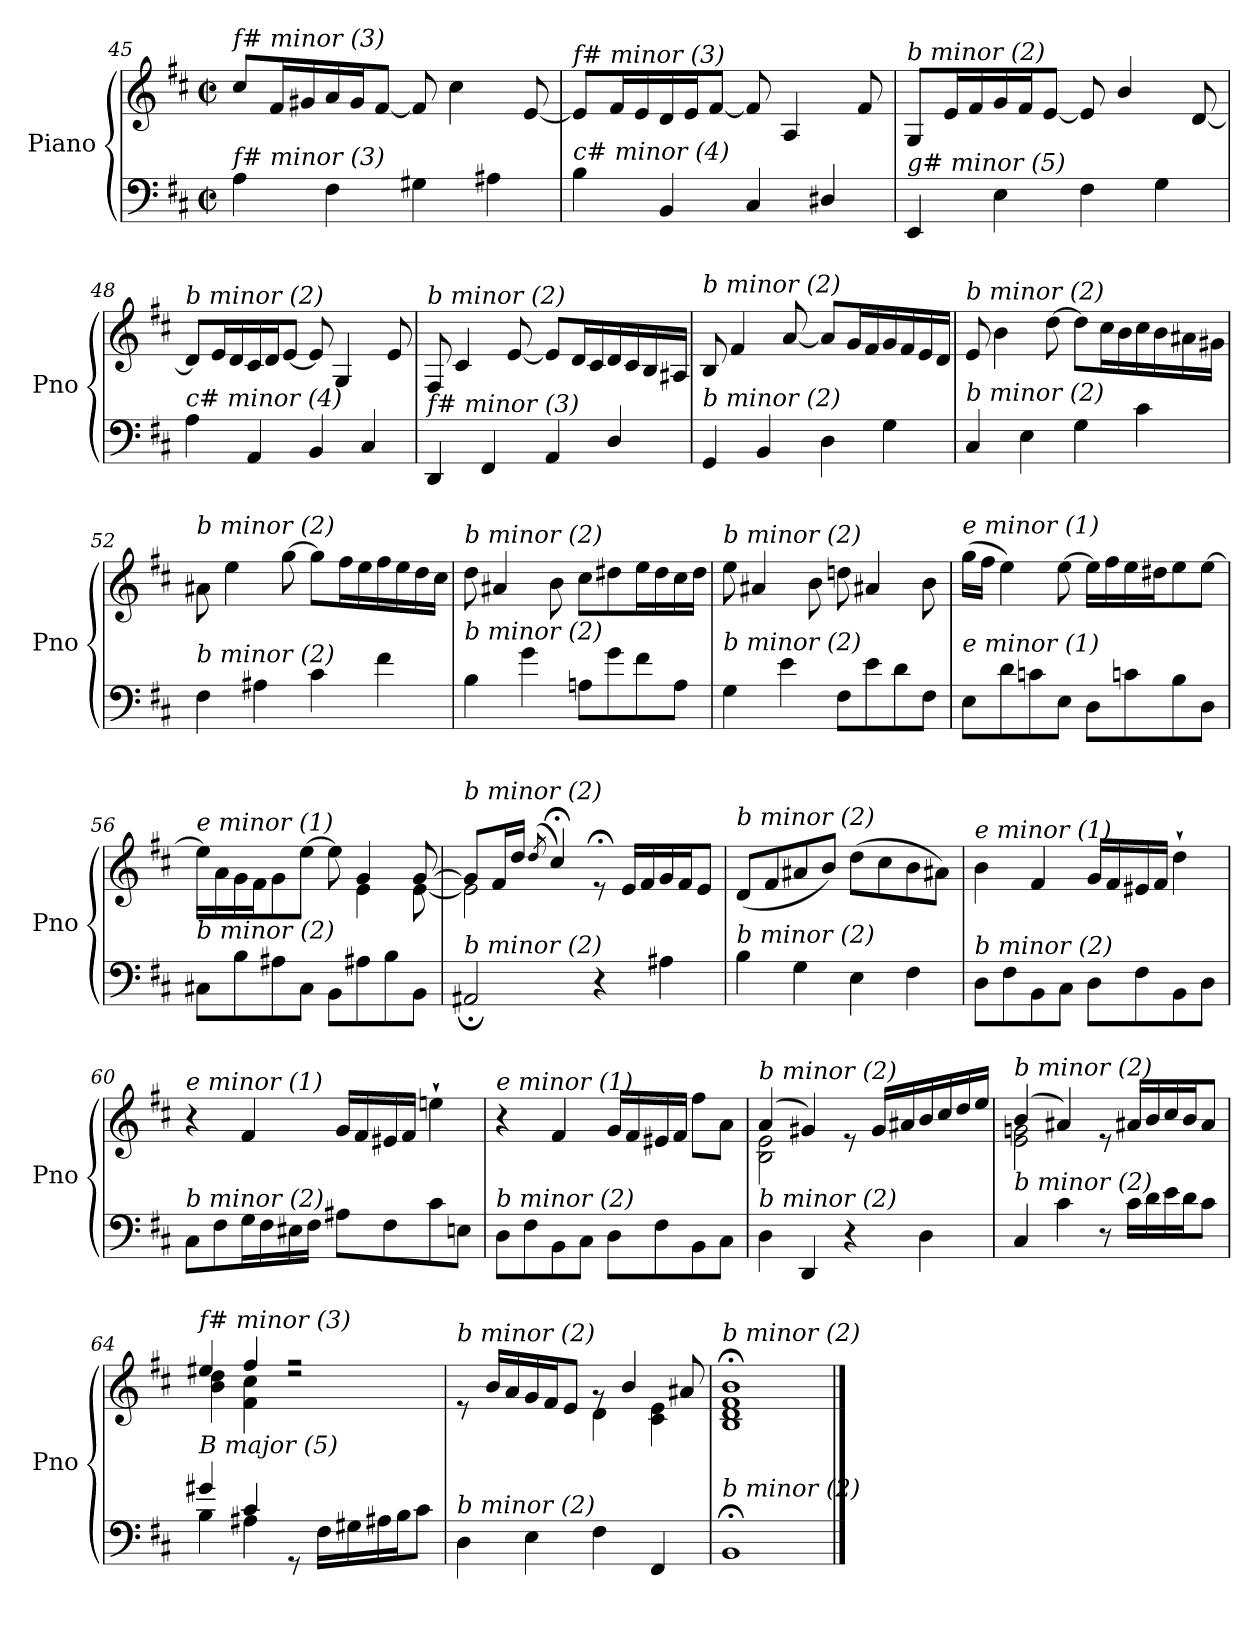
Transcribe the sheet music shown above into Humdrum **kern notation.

**kern	**kern
*part1	*part1
*staff2	*staff1
*I"Piano	*
*I'Pno	*
!!LO:LB:g=z
*clefF4	*clefG2
*k[f#c#]	*k[f#c#]
*M2/2	*M2/2
*met(c|)	*met(c|)
=45	=45
!	!LO:TX:i:t=f# minor (3)
!LO:TX:i:t=f# minor (3)	!
4A\	8cc#/L
.	16f#/L
.	16g#X/
4F#\	16a/
.	16g#/J
.	[8f#/J
4G#X\	8f#/]
.	4cc#\
4A#X\	.
.	[8e/
=46	=46
!	!LO:TX:i:t=f# minor (3)
!LO:TX:i:t=c# minor (4)	!
4B\	8e/L]
.	16f#/L
.	16e/
4BB/	16d/
.	16e/J
.	[8f#/J
4C#/	8f#/]
.	4A/
4D#X/	.
.	8f#/
=47	=47
!	!LO:TX:i:t=b minor (2)
!LO:TX:i:t=g# minor (5)	!
4EE/	8G/L
.	16e/L
.	16f#/
4E\	16g/
.	16f#/J
.	[8e/J
4F#\	8e/]
.	4b/
4G\	.
.	[8d/
=48	=48
!	!LO:TX:i:t=b minor (2)
!LO:TX:i:t=c# minor (4)	!
4A\	8d/L]
.	16e/L
.	16d/
4AA/	16c#/
.	16d/J
.	[8e/J
4BB/	8e/]
.	4G/
4C#/	.
.	8e/
!!LO:PB:g=z
=49	=49
!	!LO:TX:i:t=b minor (2)
!LO:TX:i:t=f# minor (3)	!
4DD/	8F#/
.	4c#/
4FF#/	.
.	[8e/
4AA/	8e/L]
.	16d/L
.	16c#/
4D/	16d/
.	16c#/
.	16B/
.	16A#X/JJ
=50	=50
!	!LO:TX:i:t=b minor (2)
!LO:TX:i:t=b minor (2)	!
4GG/	8B/
.	4f#/
4BB/	.
.	[8a/
4D\	8a/L]
.	16g/L
.	16f#/
4G\	16g/
.	16f#/
.	16e/
.	16d/JJ
=51	=51
!	!LO:TX:i:t=b minor (2)
!LO:TX:i:t=b minor (2)	!
4C#/	8e/
.	4b\
4E\	.
.	[8dd\
4G\	8dd\L]
.	16cc#\L
.	16b\
4c#\	16cc#\
.	16b\
.	16a#X\
.	16g#X\JJ
=52	=52
!	!LO:TX:i:t=b minor (2)
!LO:TX:i:t=b minor (2)	!
4F#\	8a#X\
.	4ee\
4A#X\	.
.	[8gg\
4c#\	8gg\L]
.	16ff#\L
.	16ee\
4f#\	16ff#\
.	16ee\
.	16dd\
.	16cc#\JJ
!!LO:LB:g=z
=53	=53
!	!LO:TX:i:t=b minor (2)
!LO:TX:i:t=b minor (2)	!
4B\	8dd\
.	4a#X/
4g\	.
.	8b\
8An\L	8cc#\L
8g\	8dd#X\
8f#\	16ee\L
.	16dd#\
8A\J	16cc#\
.	16dd#\JJ
=54	=54
!	!LO:TX:i:t=b minor (2)
!LO:TX:i:t=b minor (2)	!
4G\	8ee\
.	4a#X/
4e\	.
.	8b\
8F#\L	8ddn\
8e\	4a#X/
8d\	.
8F#\J	8b\
=55	=55
!	!LO:TX:i:t=e minor (1)
!LO:TX:i:t=e minor (1)	!
8E\L	(16gg\LL
.	16ff#\JJ
8d\	4ee\)
8cn\	.
8E\J	[8ee\
8D\L	16ee\LL]
.	16ff#\
8cn\	16ee\
.	16dd#X\J
8B\	8ee\
8D\J	[8ee\J
=56	=56
*^	*^
!	!	!LO:TX:i:t=e minor (1)	!
!LO:TX:i:t=b minor (2)	!	!	!
2ryy	8C#X\L	16ee\LL]	2ryy
.	.	16a\	.
.	8B\	16g\	.
.	.	16f#\J	.
.	8A#X\	8g\	.
.	8C#\J	[8ee\J	.
8ryy	8BB\L	8ee\]	8ryy
4.ryy	8A#X\	4g/	4e\
.	8B\	.	.
.	8BB\J	[8g/	[8e\
=57	=57	=57	=57
!	!	!LO:TX:i:t=b minor (2)	!
!LO:TX:i:t=b minor (2)	!	!	!
2ryy	2AA#X;/	8g/L]	2e\]
.	.	16f#/L	.
.	.	16dd/JJ	.
.	.	(>8qdd/	.
.	.	4cc#;</)	.
2ryy	4r	8r;<e	2ryy
.	.	16e/LL	.
.	.	16f#/	.
.	4A#X\	16g/	.
.	.	16f#/J	.
.	.	8e/J	.
*v	*v	*	*
*	*v	*v
!!LO:LB:g=z
=58	=58
!	!LO:TX:i:t=b minor (2)
!LO:TX:i:t=b minor (2)	!
4B\	(8d/L
.	8f#/
4G\	8a#X/
.	8b/J)
4E\	(8dd\L
.	8cc#\
4F#\	8b\
.	8a#X\J)
=59	=59
!	!LO:TX:i:t=e minor (1)
!LO:TX:i:t=b minor (2)	!
8D\L	4b\
8F#\	.
8BB\	4f#/
8C#\J	.
8D\L	16g/LL
.	16f#/
8F#\	16e#X/
.	16f#/JJ
8BB\	4dd`\
8D\J	.
=60	=60
!	!LO:TX:i:t=e minor (1)
!LO:TX:i:t=b minor (2)	!
8C#\L	4r
8F#\	.
16G\L	4f#/
16F#\	.
16E#X\	.
16F#\JJ	.
8A#X\L	16g/LL
.	16f#/
8F#\	16e#X/
.	16f#/JJ
8c#\	4een`\
8En\J	.
=61	=61
!	!LO:TX:i:t=e minor (1)
!LO:TX:i:t=b minor (2)	!
8D\L	4r
8F#\	.
8BB\	4f#/
8C#\J	.
8D\L	16g/LL
.	16f#/
8F#\	16e#X/
.	16f#/JJ
8BB\	8ff#\L
8C#\J	8a\J
!!LO:LB:g=z
=62	=62
*^	*^
!	!	!LO:TX:i:t=b minor (2)	!
!LO:TX:i:t=b minor (2)	!	!	!
2ryy	4D\	(4a/	2B\ 2e\
.	4DD/	4g#X/)	.
2ryy	4r	8re	2ryy
.	.	16g#/LL	.
.	.	16a#X/	.
.	4D\	16b/	.
.	.	16cc#/	.
.	.	16dd/	.
.	.	16ee/JJ	.
=63	=63	=63	=63
!	!	!LO:TX:i:t=b minor (2)	!
!LO:TX:i:t=b minor (2)	!	!	!
2ryy	4C#/	(4b/	2e\ 2gn\
.	4c#\	4a#X/)	.
2ryy	8r	8re	2ryy
.	16c#\LL	16a#X/LL	.
.	16d\	16b/	.
.	16e\	16cc#/	.
.	16d\J	16b/J	.
.	8c#\J	8a#/J	.
=64	=64	=64	=64
*	*	*	*^
!	!	!LO:TX:i:t=f# minor (3)	!	!
!LO:TX:i:t=B major (5)	!	!	!	!
4g#X/	4B\	4ee#X/	4b\ 4dd\	2ryy
4c#/	4A#X\	4ff#/	4f#\ 4cc#\	.
8rGG	2ryy	2r	2rdd	2ryy
16F#\LL	.	.	.	.
16G#X\	.	.	.	.
16A#X\	.	.	.	.
16B\J	.	.	.	.
8c#\J	.	.	.	.
*	*	*	*v	*v
=65	=65	=65	=65
!	!	!LO:TX:i:t=b minor (2)	!
!LO:TX:i:t=b minor (2)	!	!	!
2ryy	4D\	8re	2ryy
.	.	16b/LL	.
.	.	16a/	.
.	4E\	16g/	.
.	.	16f#/J	.
.	.	8e/J	.
2ryy	4F#\	8rg	4d\
.	.	4b/	.
.	4FF#/	.	4c#\ 4e\
.	.	8a#X/	.
*v	*v	*	*
*	*v	*v
=66	=66
!	!LO:TX:i:t=b minor (2)
!LO:TX:i:t=b minor (2)	!
1BB;	1B;< 1d;< 1f#;< 1b;<
==	==
*-	*-
